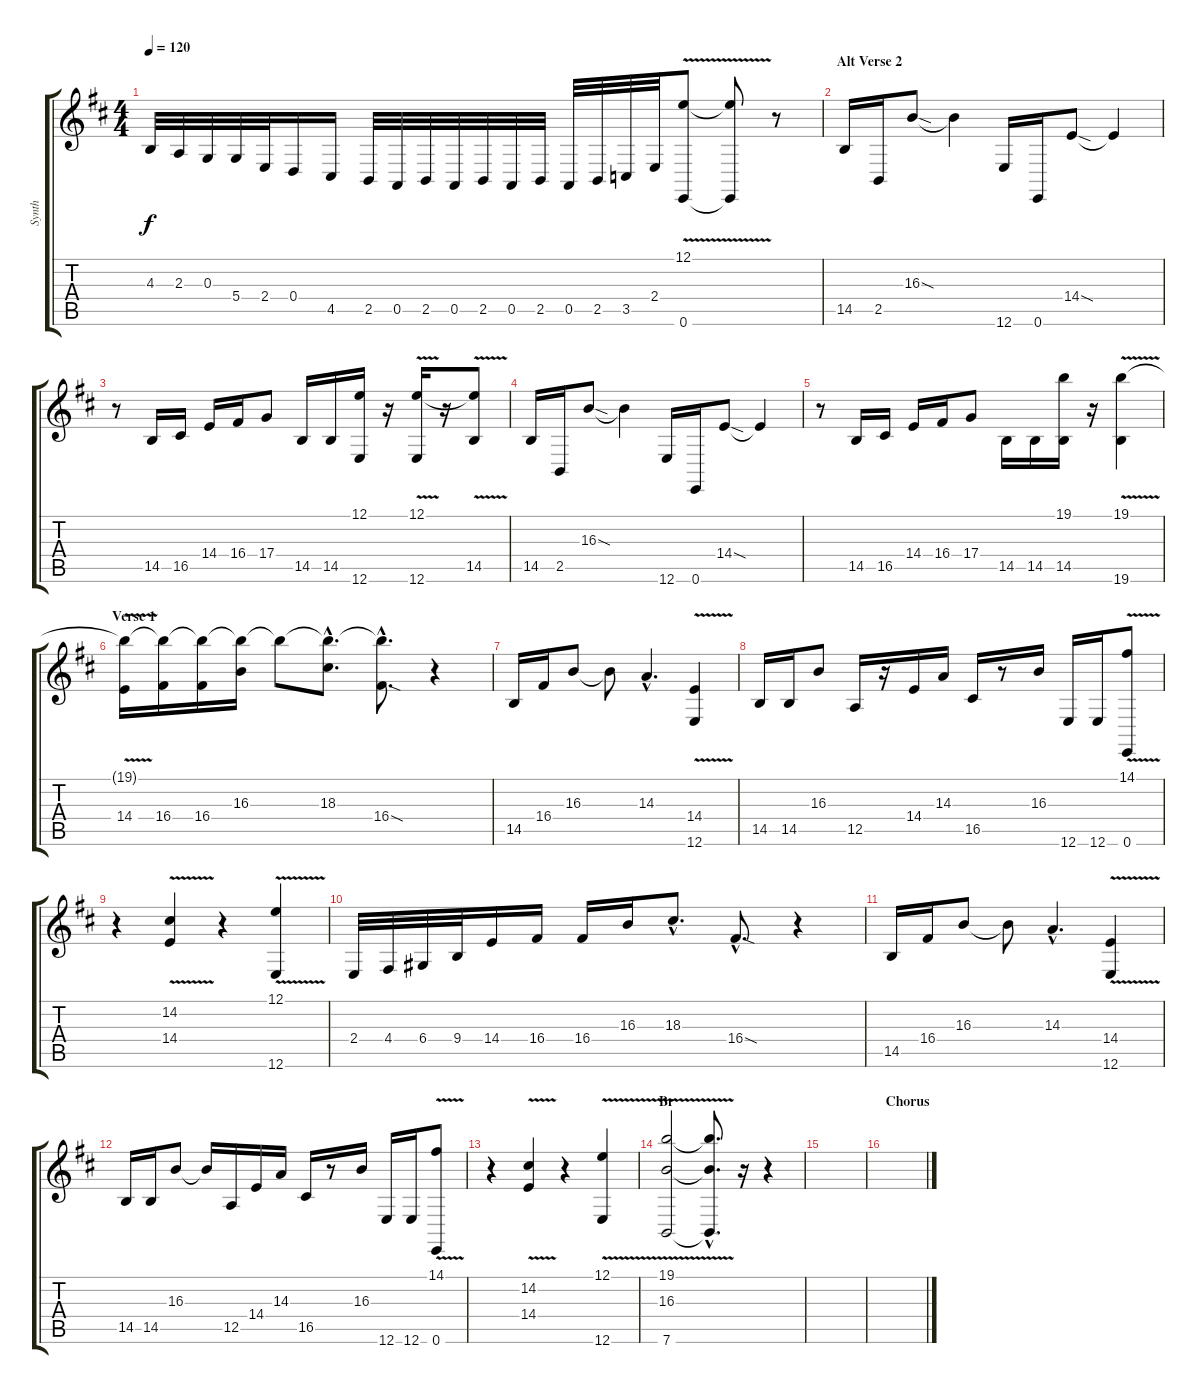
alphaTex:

\track ("Synth" "Synth") {instrument lead1square}
\staff {score tabs}
\tuning (E4 B3 G3 D3 A2 E2) {hide}
\ts (4 4)
\tempo 120
\clef g2
\ks d
4.3.32{dy f} 2.3.32 0.3.32 5.4.32 2.4.32 0.4.16 4.5.16 2.5.32 0.5.32 2.5.32 0.5.32 2.5.32 0.5.32 2.5.32 0.5.32 2.5.32 3.5.32 2.4.32 (12.1{v} 0.6{v}).8 (12.1{t} 0.6{t}).8 r.8 |
\section ("" "Alt Verse 2")
14.5.16 2.5.16 16.3{sod}.8 16.3{t}.4 12.6.16 0.6.16 14.4{sod}.8 14.4{t}.4 |
r.8 14.5.16 16.5.16 14.4.16 16.4.16 17.4.8 14.5.16 14.5.16 (12.1 12.6).16 r.16 (12.1{v} 12.6).16 r.16 (12.1{t} 14.5).8 |
14.5.16 2.5.16 16.3{sod}.8 16.3{t}.4 12.6.16 0.6.16 14.4{sod}.8 14.4{t}.4 |
r.8 14.5.16 16.5.16 14.4.16 16.4.16 17.4.8 14.5.16 14.5.16 (19.1 14.5).16 r.16 (19.1{v} 19.6).4 |
\section ("" "Verse 1")
(19.1{t} 14.4).16 (19.1{t} 16.4).16 (19.1{t} 16.4).16 (19.1{t} 16.3).16 19.1{t}.8 (19.1{hac t} 18.3{hac}).8{d} (19.1{hac t} 16.4{sod hac}).8{d} r.4 |
14.5.16 16.4.16 16.3.8 16.3{t}.8 14.3{hac}.4{d} (14.4{v} 12.6{v}).4 |
14.5.16 14.5.16 16.3.8 12.5.16 r.16 14.4.16 14.3.16 16.5.16 r.8 16.3.16 12.6.16 12.6.16 (14.1{v} 0.6).8 |
r.4 (14.2{v} 14.4{v}).4 r.4 (12.1{v} 12.6{v}).4 |
2.4.32 4.4.32 6.4.32 9.4.32 14.4.16 16.4.16 16.4.16 16.3.16 18.3{hac}.8{d} 16.4{sod hac}.8{d} r.4 |
14.5.16 16.4.16 16.3.8 16.3{t}.8 14.3{hac}.4{d} (14.4{v} 12.6{v}).4 |
14.5.16 14.5.16 16.3.8 16.3{t}.16 12.5.16 14.4.16 14.3.16 16.5.16 r.8 16.3.16 12.6.16 12.6.16 (14.1{v} 0.6).8 |
r.4 (14.2{v} 14.4{v}).4 r.4 (12.1{v} 12.6{v}).4 |
\section ("" "Br")
(19.1 16.3{v} 7.6{v}).2 (19.1{hac t} 16.3{hac t} 7.6{hac t}).8{d} r.16 r.4 |
|
\section ("" "Chorus")
